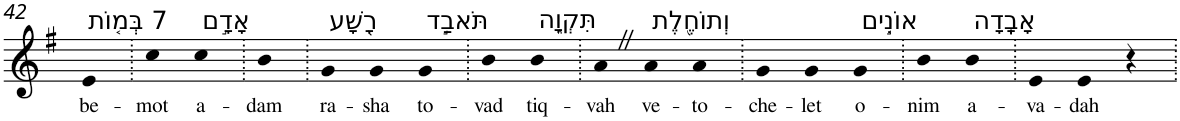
**kern	**text
*part1	*part1
*staff1	*staff1
*I"Piano	*
*I'Pno	*
!!LO:PB:g=z
*clefG2	*
*k[f#]	*
*G:	*
=42	=42
!LO:TX:a:t=7 בְּמ֤וֹת	!
!	!LO:LY:b
4e	be-
=43.	=43.
!	!LO:LY:b
4cc	-mot
!LO:TX:a:t=אָדָ֣ם	!
!	!LO:LY:b
4cc	a-
=44.	=44.
!	!LO:LY:b
4b	-dam
=45.	=45.
!LO:TX:a:t=רָ֭שָׁע	!
!	!LO:LY:b
4g	ra-
!	!LO:LY:b
4g	-sha
!LO:TX:a:t=תֹּאבַ֣ד	!
!	!LO:LY:b
4g	to-
=46.	=46.
!	!LO:LY:b
4b	-vad
!LO:TX:a:t=תִּקְוָ֑ה	!
!	!LO:LY:b
4b	tiq-
=47.	=47.
!	!LO:LY:b
4aZ	-vah
!LO:TX:a:t=וְתוֹחֶ֖לֶת	!
!	!LO:LY:b
4a	ve-
!	!LO:LY:b
4a	-to-
=48.	=48.
!	!LO:LY:b
4g	-che-
!	!LO:LY:b
4g	-let
!LO:TX:a:t=אוֹנִ֣ים	!
!	!LO:LY:b
4g	o-
=49.	=49.
!	!LO:LY:b
4b	-nim
!LO:TX:a:t=אָבָֽדָה	!
!	!LO:LY:b
4b	a-
=50.	=50.
!	!LO:LY:b
4e	-va-
!	!LO:LY:b
4e	-dah
4r	.
=.	=.
*-	*-
